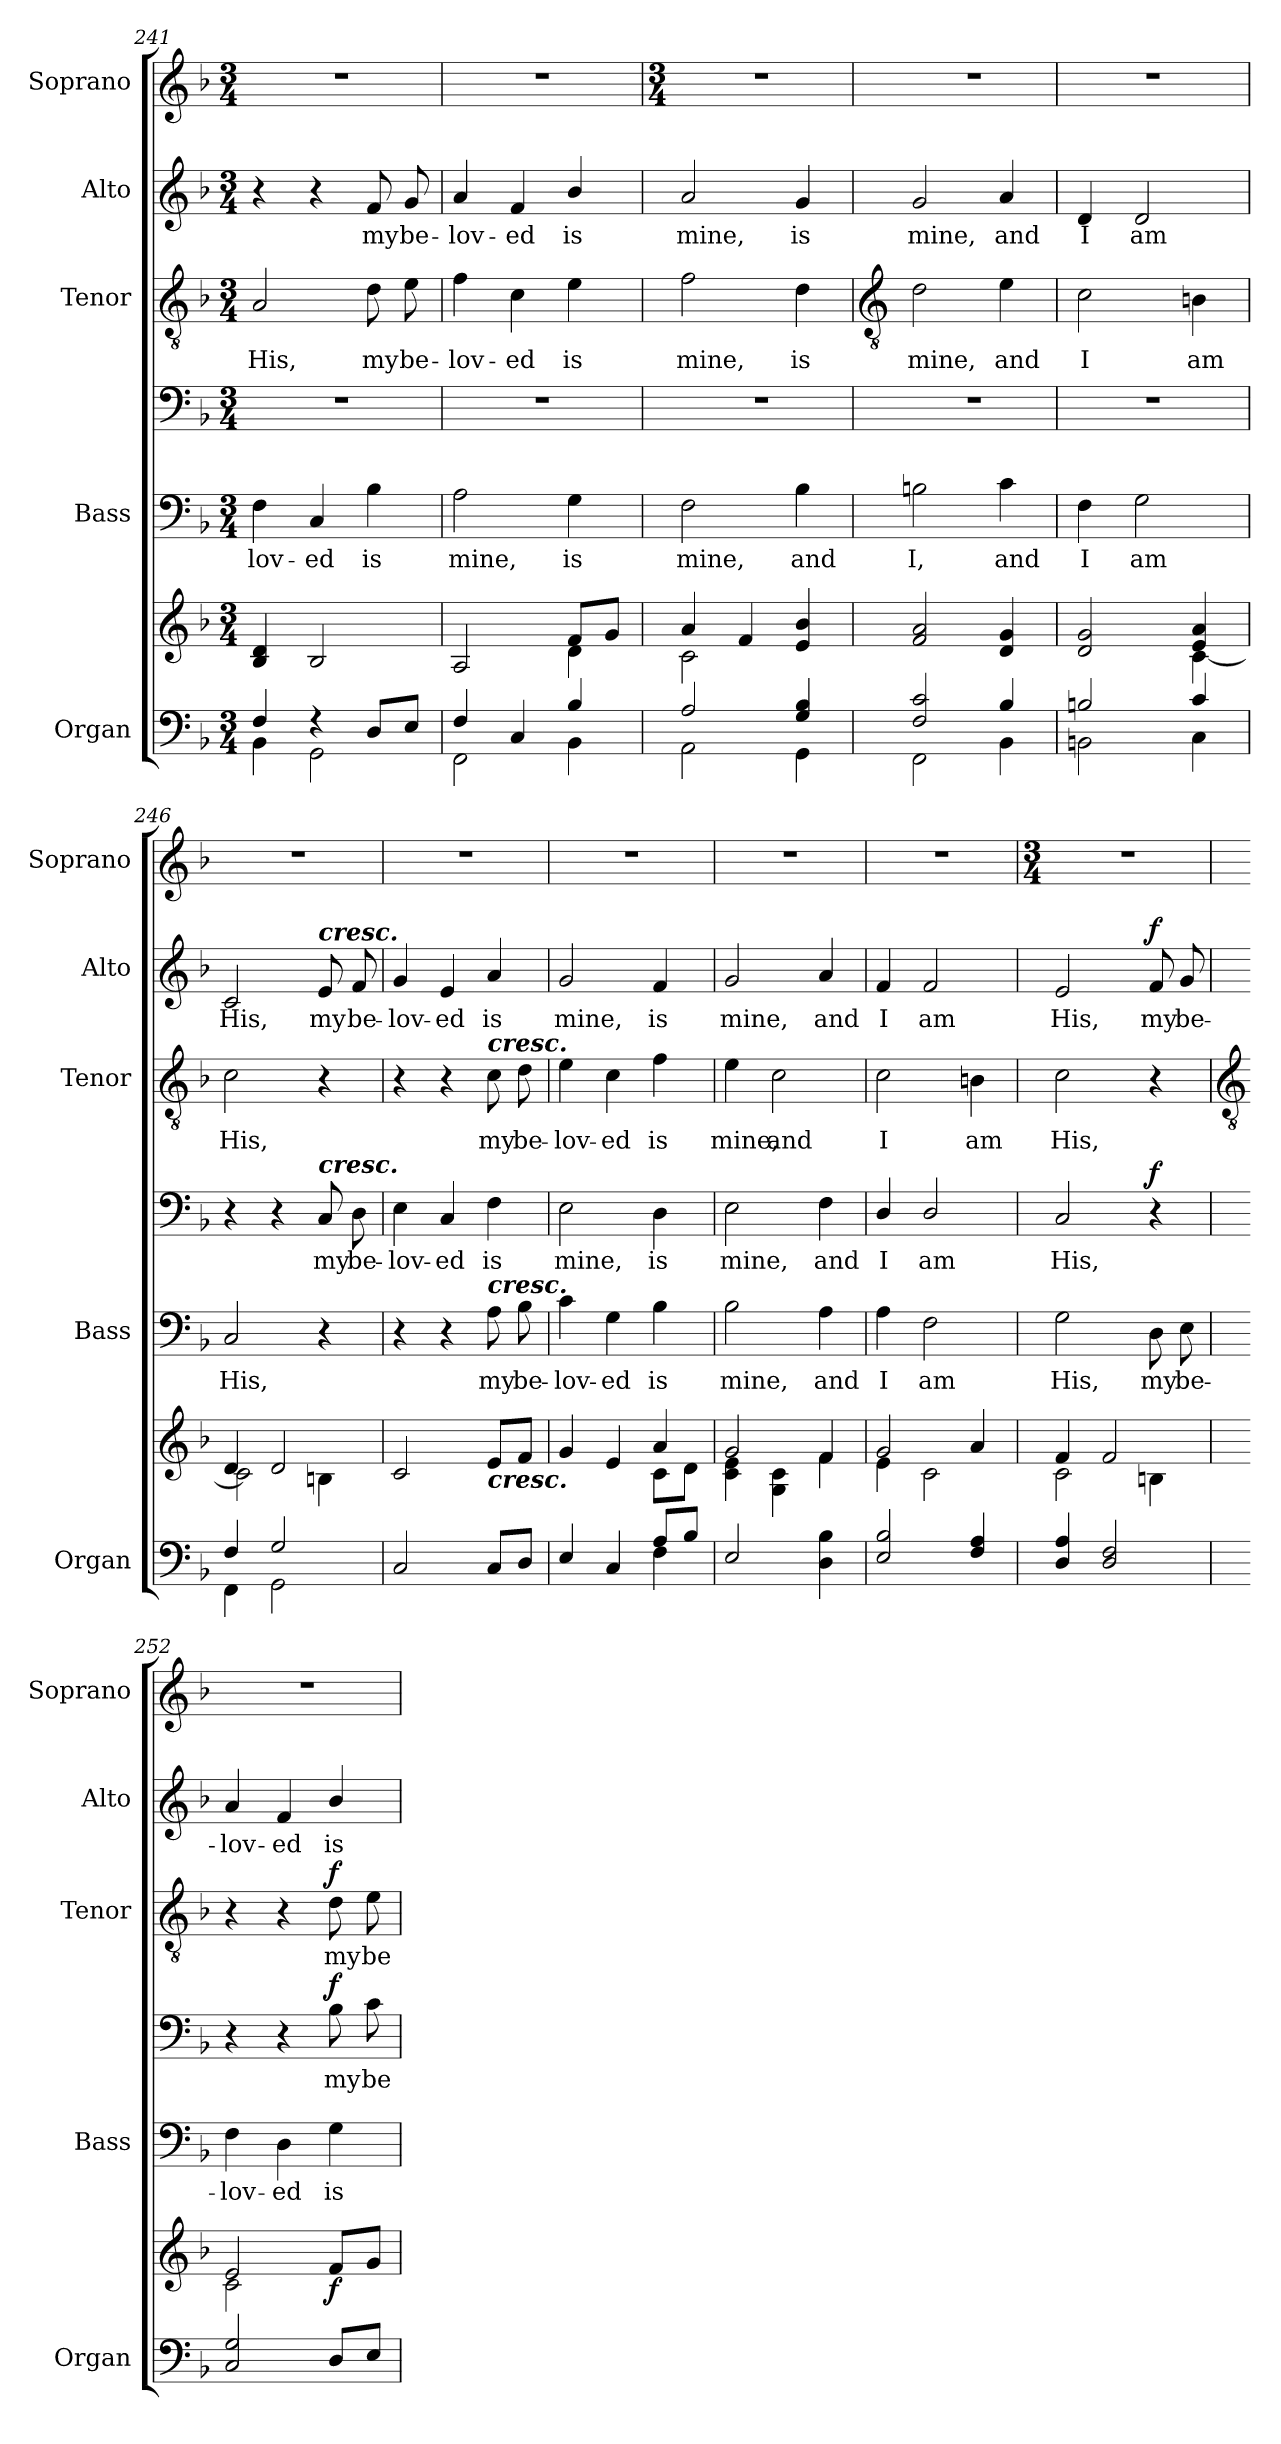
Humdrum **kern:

**kern	**kern	**dynam	**kern	**text	**kern	**text	**dynam	**kern	**text	**dynam	**kern	**text	**dynam	**kern
*part5	*part5	*part5	*part4	*part4	*part4	*part4	*part4	*part3	*part3	*part3	*part2	*part2	*part2	*part1
*staff7	*staff6	*staff6/7	*staff5	*staff5	*staff4	*staff4	*staff4/5	*staff3	*staff3	*staff3	*staff2	*staff2	*staff2	*staff1
*I"Organ	*	*	*I"Bass	*	*	*	*	*I"Tenor	*	*	*I"Alto	*	*	*I"Soprano
*I'Organ	*	*	*I'Bass	*	*	*	*	*I'Tenor	*	*	*I'Alto	*	*	*I'Soprano
*clefF4	*clefG2	*	*clefF4	*	*clefF4	*	*	*clefGv2	*	*	*clefG2	*	*	*clefG2
*k[b-]	*k[b-]	*	*k[b-]	*	*k[b-]	*	*	*k[b-]	*	*	*k[b-]	*	*	*k[b-]
*F:	*F:	*	*F:	*	*F:	*	*	*F:	*	*	*F:	*	*	*F:
*M3/4	*M3/4	*	*M3/4	*	*M3/4	*	*	*M3/4	*	*	*M3/4	*	*	*M3/4
=241	=241	=241	=241	=241	=241	=241	=241	=241	=241	=241	=241	=241	=241	=241
*^	*^	*	*	*	*	*	*	*	*	*	*	*	*	*
!	!	!	!LO:N:vis=1	!	!	!LO:LY:b	!LO:N:vis=1	!	!	!	!LO:LY:b	!	!	!	!	!
4F/	4BB-\	4B-/ 4d/	2.ryy	.	4F	-lov-	2.r	.	.	2A	His,	.	4r	.	.	2.r
!	!	!	!	!	!	!LO:LY:b	!	!	!	!	!	!	!	!	!	!
4r	2GG\	2B-/	.	.	4C	-ed	.	.	.	.	.	.	4r	.	.	.
!	!	!	!	!	!	!LO:LY:b	!	!	!	!	!LO:LY:b	!	!	!LO:LY:b	!	!
8D/L	.	.	.	.	4B-	is	.	.	.	8d	my	.	8f	my	.	.
!	!	!	!	!	!	!	!	!	!	!	!LO:LY:b	!	!	!LO:LY:b	!	!
8E/J	.	.	.	.	.	.	.	.	.	8e	be-	.	8g	be-	.	.
=242	=242	=242	=242	=242	=242	=242	=242	=242	=242	=242	=242	=242	=242	=242	=242	=242
!	!	!	!	!	!	!LO:LY:b	!LO:N:vis=1	!	!	!	!LO:LY:b	!	!	!LO:LY:b	!	!
4F/	2FF\	2A/	2ryy	.	2A	mine,	2.r	.	.	4f	-lov-	.	4a	-lov-	.	2.r
!	!	!	!	!	!	!	!	!	!	!	!LO:LY:b	!	!	!LO:LY:b	!	!
4C/	.	.	.	.	.	.	.	.	.	4c	-ed	.	4f	-ed	.	.
!	!	!	!	!	!	!LO:LY:b	!	!	!	!	!LO:LY:b	!	!	!LO:LY:b	!	!
4B-/	4BB-\	8f/L	4d\	.	4G	is	.	.	.	4e	is	.	4b-/	is	.	.
.	.	8g/J	.	.	.	.	.	.	.	.	.	.	.	.	.	.
!!LO:LB:g=z
=243	=243	=243	=243	=243	=243	=243	=243	=243	=243	=243	=243	=243	=243	=243	=243	=243
*	*	*	*	*	*	*	*	*	*	*	*	*	*	*	*	*M3/4
!	!	!	!	!	!	!LO:LY:b	!LO:N:vis=1	!	!	!	!LO:LY:b	!	!	!LO:LY:b	!	!
2A/	2AA\	4a/	2c\	.	2F	mine,	2.r	.	.	2f	mine,	.	2a	mine,	.	2.r
.	.	4f/	.	.	.	.	.	.	.	.	.	.	.	.	.	.
!	!	!	!	!	!	!LO:LY:b	!	!	!	!	!LO:LY:b	!	!	!LO:LY:b	!	!
4G/ 4B-/	4GG\	4e/ 4b-/	4ryy	.	4B-	and	.	.	.	4d	is	.	4g	is	.	.
!!LO:LB:g=z
=244	=244	=244	=244	=244	=244	=244	=244	=244	=244	=244	=244	=244	=244	=244	=244	=244
*	*	*	*	*	*	*	*	*	*	*clefGv2	*	*	*	*	*	*
!	!	!	!LO:N:vis=1	!	!	!LO:LY:b	!LO:N:vis=1	!	!	!	!LO:LY:b	!	!	!LO:LY:b	!	!
2F/ 2c/	2FF\	2f/ 2a/	2.ryy	.	2Bn	I,	2.r	.	.	2d	mine,	.	2g	mine,	.	2.r
!	!	!	!	!	!	!LO:LY:b	!	!	!	!	!LO:LY:b	!	!	!LO:LY:b	!	!
4B-/	4BB-\	4d/ 4g/	.	.	4c	and	.	.	.	4e	and	.	4a	and	.	.
!!LO:LB:g=z
=245	=245	=245	=245	=245	=245	=245	=245	=245	=245	=245	=245	=245	=245	=245	=245	=245
!	!	!	!	!	!	!LO:LY:b	!LO:N:vis=1	!	!	!	!LO:LY:b	!	!	!LO:LY:b	!	!
2Bn/	2BBn\	2d/ 2g/	2ryy	.	4F	I	2.r	.	.	2c	I	.	4d	I	.	2.r
!	!	!	!	!	!	!LO:LY:b	!	!	!	!	!	!	!	!LO:LY:b	!	!
.	.	.	.	.	2G	am	.	.	.	.	.	.	2d	am	.	.
!	!	!	!	!	!	!	!	!	!	!	!LO:LY:b	!	!	!	!	!
4c/	4C\	4e/ 4a/	[4c\	.	.	.	.	.	.	4Bn	am	.	.	.	.	.
=246	=246	=246	=246	=246	=246	=246	=246	=246	=246	=246	=246	=246	=246	=246	=246	=246
!	!	!	!	!	!	!LO:LY:b	!	!	!	!	!LO:LY:b	!	!	!LO:LY:b	!	!
4F/	4FF\	4d/	2c\]	.	2C	-His,	4r	.	.	2c	His,	.	2c	His,	.	2.r
2G/	2GG\	2d/	.	.	.	.	4r	.	.	.	.	.	.	.	.	.
!	!	!	!	!	!	!	!	!	!	!	!	!	!LO:TX:a:Bi:t=cresc.	!	!	!
!	!	!	!	!	!	!	!LO:TX:a:Bi:t=cresc.	!	!	!	!	!	!	!	!	!
!	!	!	!	!	!	!	!	!LO:LY:b	!	!	!	!	!	!LO:LY:b	!	!
.	.	.	4Bn\	.	4r	.	8C	my	.	4r	.	.	8e	my	.	.
!	!	!	!	!	!	!	!	!LO:LY:b	!	!	!	!	!	!LO:LY:b	!	!
.	.	.	.	.	.	.	8D	be-	.	.	.	.	8f	be-	.	.
=247	=247	=247	=247	=247	=247	=247	=247	=247	=247	=247	=247	=247	=247	=247	=247	=247
!	!	!	!LO:N:vis=1	!	!	!	!	!LO:LY:b	!	!	!	!	!	!LO:LY:b	!	!
2ryy	2C/	2c/	2.ryy	.	4r	.	4E	lov-	.	4r	.	.	4g	-lov-	.	2.r
!	!	!	!	!	!	!	!	!LO:LY:b	!	!	!	!	!	!LO:LY:b	!	!
.	.	.	.	.	4r	.	4C	-ed	.	4r	.	.	4e	-ed	.	.
!	!	!	!	!	!	!	!	!	!	!LO:TX:a:Bi:t=cresc.	!	!	!	!	!	!
!	!	!	!	!	!LO:TX:a:Bi:t=cresc.	!	!	!	!	!	!	!	!	!	!	!
!	!	!LO:TX:b:Bi:t=cresc.	!	!	!	!	!	!	!	!	!	!	!	!	!	!
!	!	!	!	!	!	!LO:LY:b	!	!LO:LY:b	!	!	!LO:LY:b	!	!	!LO:LY:b	!	!
8C/L	4ryy	8e/L	.	.	8A	my	4F	is	.	8c	my	.	4a	is	.	.
!	!	!	!	!	!	!LO:LY:b	!	!	!	!	!LO:LY:b	!	!	!	!	!
8D/J	.	8f/J	.	.	8B-	be-	.	.	.	8d	be-	.	.	.	.	.
=248	=248	=248	=248	=248	=248	=248	=248	=248	=248	=248	=248	=248	=248	=248	=248	=248
!	!	!	!	!	!	!LO:LY:b	!	!LO:LY:b	!	!	!LO:LY:b	!	!	!LO:LY:b	!	!
4E/	2ryy	4g/	4ryy	.	4c	lov-	2E	-mine,	.	4e	-lov-	.	2g	mine,	.	2.r
!	!	!	!	!	!	!LO:LY:b	!	!	!	!	!LO:LY:b	!	!	!	!	!
4C/	.	4e/	4ryy	.	4G	-ed	.	.	.	4c	-ed	.	.	.	.	.
!	!	!	!	!	!	!LO:LY:b	!	!LO:LY:b	!	!	!LO:LY:b	!	!	!LO:LY:b	!	!
4F\	8A/L	4a/	8c\L	.	4B-	is	4D	is	.	4f	is	.	4f	is	.	.
.	8B-/J	.	8d\J	.	.	.	.	.	.	.	.	.	.	.	.	.
=249	=249	=249	=249	=249	=249	=249	=249	=249	=249	=249	=249	=249	=249	=249	=249	=249
!	!LO:N:vis=1	!	!	!	!	!LO:LY:b	!	!LO:LY:b	!	!	!LO:LY:b	!	!	!LO:LY:b	!	!
2E/	2.ryy	2g/	4c\ 4e\	.	2B-	mine,	2E	mine,	.	4e	mine,	.	2g	mine,	.	2.r
!	!	!	!	!	!	!	!	!	!	!	!LO:LY:b	!	!	!	!	!
.	.	.	4G\ 4c\	.	.	.	.	.	.	2c	and	.	.	.	.	.
!	!	!	!	!	!	!LO:LY:b	!	!LO:LY:b	!	!	!	!	!	!LO:LY:b	!	!
4D\ 4B-\	.	4f/	4f\	.	4A	and	4F	and	.	.	.	.	4a	and	.	.
=250	=250	=250	=250	=250	=250	=250	=250	=250	=250	=250	=250	=250	=250	=250	=250	=250
!	!LO:N:vis=1	!	!	!	!	!LO:LY:b	!	!LO:LY:b	!	!	!LO:LY:b	!	!	!LO:LY:b	!	!
2E/ 2B-/	2.ryy	2g/	4e\	.	4A	I	4D/	I	.	2c	I	.	4f	I	.	2.r
!	!	!	!	!	!	!LO:LY:b	!	!LO:LY:b	!	!	!	!	!	!LO:LY:b	!	!
.	.	.	2c\	.	2F	am	2D/	am	.	.	.	.	2f	am	.	.
!	!	!	!	!	!	!	!	!	!	!	!LO:LY:b	!	!	!	!	!
4F/ 4A/	.	4a/	.	.	.	.	.	.	.	4Bn	am	.	.	.	.	.
!!LO:LB:g=z
=251	=251	=251	=251	=251	=251	=251	=251	=251	=251	=251	=251	=251	=251	=251	=251	=251
*	*	*	*	*	*	*	*	*	*	*	*	*	*	*	*	*M3/4
!	!LO:N:vis=1	!	!	!	!	!LO:LY:b	!	!LO:LY:b	!	!	!LO:LY:b	!	!	!LO:LY:b	!	!
4D/ 4A/	2.ryy	4f/	2c\	.	2G	His,	2C	His,	.	2c	His,	.	2e	His,	.	2.r
2D/ 2F/	.	2f/	.	.	.	.	.	.	.	.	.	.	.	.	.	.
!	!	!	!	!	!	!LO:LY:b	!	!	!LO:DY:b=2	!	!	!	!	!LO:LY:b	!LO:DY:b	!
.	.	.	4Bn\	.	8D	my	4r	.	f	4r	.	.	8f	my	f	.
!	!	!	!	!	!	!LO:LY:b	!	!	!	!	!	!	!	!LO:LY:b	!	!
.	.	.	.	.	8E	be-	.	.	.	.	.	.	8g	be-	.	.
!!LO:LB:g=z
=252	=252	=252	=252	=252	=252	=252	=252	=252	=252	=252	=252	=252	=252	=252	=252	=252
*	*	*	*	*	*	*	*	*	*	*clefGv2	*	*	*	*	*	*
!	!LO:N:vis=1	!	!	!	!	!LO:LY:b	!	!	!	!	!	!	!	!LO:LY:b	!	!
2C/ 2G/	2.ryy	2e/	2c\	.	4F	-lov-	4r	.	.	4r	.	.	4a	-lov-	.	2.r
!	!	!	!	!	!	!LO:LY:b	!	!	!	!	!	!	!	!LO:LY:b	!	!
.	.	.	.	.	4D	-ed	4r	.	.	4r	.	.	4f	-ed	.	.
!	!	!	!	!LO:DY:b	!	!LO:LY:b	!	!LO:LY:b	!LO:DY:b	!	!LO:LY:b	!LO:DY:b	!	!LO:LY:b	!	!
8D/L	.	8f/L	4ryy	f	4G	is	8B-	-my	f	8d	my	f	4b-/	is	.	.
!	!	!	!	!	!	!	!	!LO:LY:b	!	!	!LO:LY:b	!	!	!	!	!
8E/J	.	8g/J	.	.	.	.	8c	be-	.	8e	be-	.	.	.	.	.
*v	*v	*	*	*	*	*	*	*	*	*	*	*	*	*	*	*
*	*v	*v	*	*	*	*	*	*	*	*	*	*	*	*	*
=	=	=	=	=	=	=	=	=	=	=	=	=	=	=
*-	*-	*-	*-	*-	*-	*-	*-	*-	*-	*-	*-	*-	*-	*-
